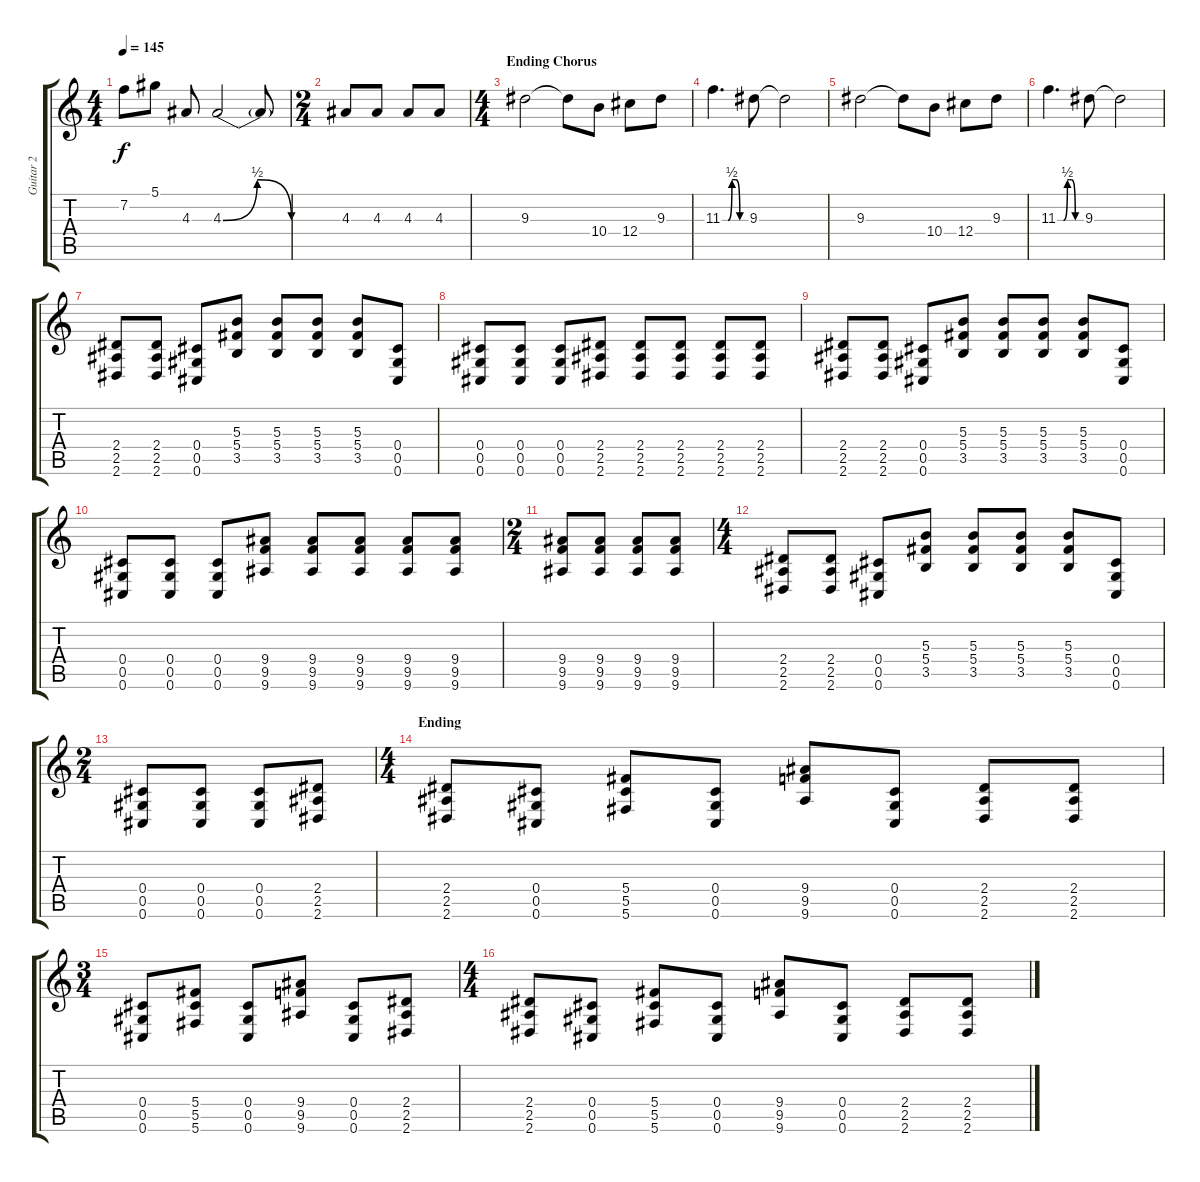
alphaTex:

\track ("Guitar 2" "Guitar 2") {instrument distortionguitar}
\staff {score tabs}
\tuning (Eb4 Bb3 Gb3 Db3 Ab2 Db2) {hide}
\ts (4 4)
\tempo 145
\clef g2
\ks c
7.2{t}.8{dy f} 5.1.8 4.3.8 4.3{be (bendrelease 0 0 30 2 45 2 60 0)}.2 4.3{t}.8 |
\ts (2 4)
4.3.8 4.3.8 4.3.8 4.3.8 |
\ts (4 4)
\section ("" "Ending Chorus")
9.3.2 9.3{t}.8 10.4.8 12.4.8 9.3.8 |
11.3{be (custom 0 0 5 0 10 0 15 0 25 2 30 2 35 2 45 0 50 0 55 0 60 0)}.4{d} 9.3.8 9.3{t}.2 |
9.3.2 9.3{t}.8 10.4.8 12.4.8 9.3.8 |
11.3{be (custom 0 0 5 0 10 0 15 0 25 2 30 2 35 2 45 0 50 0 55 0 60 0)}.4{d} 9.3.8 9.3{t}.2 |
(2.4 2.5 2.6).8 (2.4 2.5 2.6).8 (0.4 0.5 0.6).8 (5.3 5.4 3.5).8 (5.3 5.4 3.5).8 (5.3 5.4 3.5).8 (5.3 5.4 3.5).8 (0.4 0.5 0.6).8 |
(0.4 0.5 0.6).8 (0.4 0.5 0.6).8 (0.4 0.5 0.6).8 (2.4 2.5 2.6).8 (2.4 2.5 2.6).8 (2.4 2.5 2.6).8 (2.4 2.5 2.6).8 (2.4 2.5 2.6).8 |
(2.4 2.5 2.6).8 (2.4 2.5 2.6).8 (0.4 0.5 0.6).8 (5.3 5.4 3.5).8 (5.3 5.4 3.5).8 (5.3 5.4 3.5).8 (5.3 5.4 3.5).8 (0.4 0.5 0.6).8 |
(0.4 0.5 0.6).8 (0.4 0.5 0.6).8 (0.4 0.5 0.6).8 (9.4 9.5 9.6).8 (9.4 9.5 9.6).8 (9.4 9.5 9.6).8 (9.4 9.5 9.6).8 (9.4 9.5 9.6).8 |
\ts (2 4)
(9.4 9.5 9.6).8 (9.4 9.5 9.6).8 (9.4 9.5 9.6).8 (9.4 9.5 9.6).8 |
\ts (4 4)
(2.4 2.5 2.6).8 (2.4 2.5 2.6).8 (0.4 0.5 0.6).8 (5.3 5.4 3.5).8 (5.3 5.4 3.5).8 (5.3 5.4 3.5).8 (5.3 5.4 3.5).8 (0.4 0.5 0.6).8 |
\ts (2 4)
(0.4 0.5 0.6).8 (0.4 0.5 0.6).8 (0.4 0.5 0.6).8 (2.4 2.5 2.6).8 |
\ts (4 4)
\section ("" "Ending")
(2.4 2.5 2.6).8 (0.4 0.5 0.6).8 (5.4 5.5 5.6).8 (0.4 0.5 0.6).8 (9.4 9.5 9.6).8 (0.4 0.5 0.6).8 (2.4 2.5 2.6).8 (2.4 2.5 2.6).8 |
\ts (3 4)
(0.4 0.5 0.6).8 (5.4 5.5 5.6).8 (0.4 0.5 0.6).8 (9.4 9.5 9.6).8 (0.4 0.5 0.6).8 (2.4 2.5 2.6).8 |
\ts (4 4)
(2.4 2.5 2.6).8 (0.4 0.5 0.6).8 (5.4 5.5 5.6).8 (0.4 0.5 0.6).8 (9.4 9.5 9.6).8 (0.4 0.5 0.6).8 (2.4 2.5 2.6).8 (2.4 2.5 2.6).8
